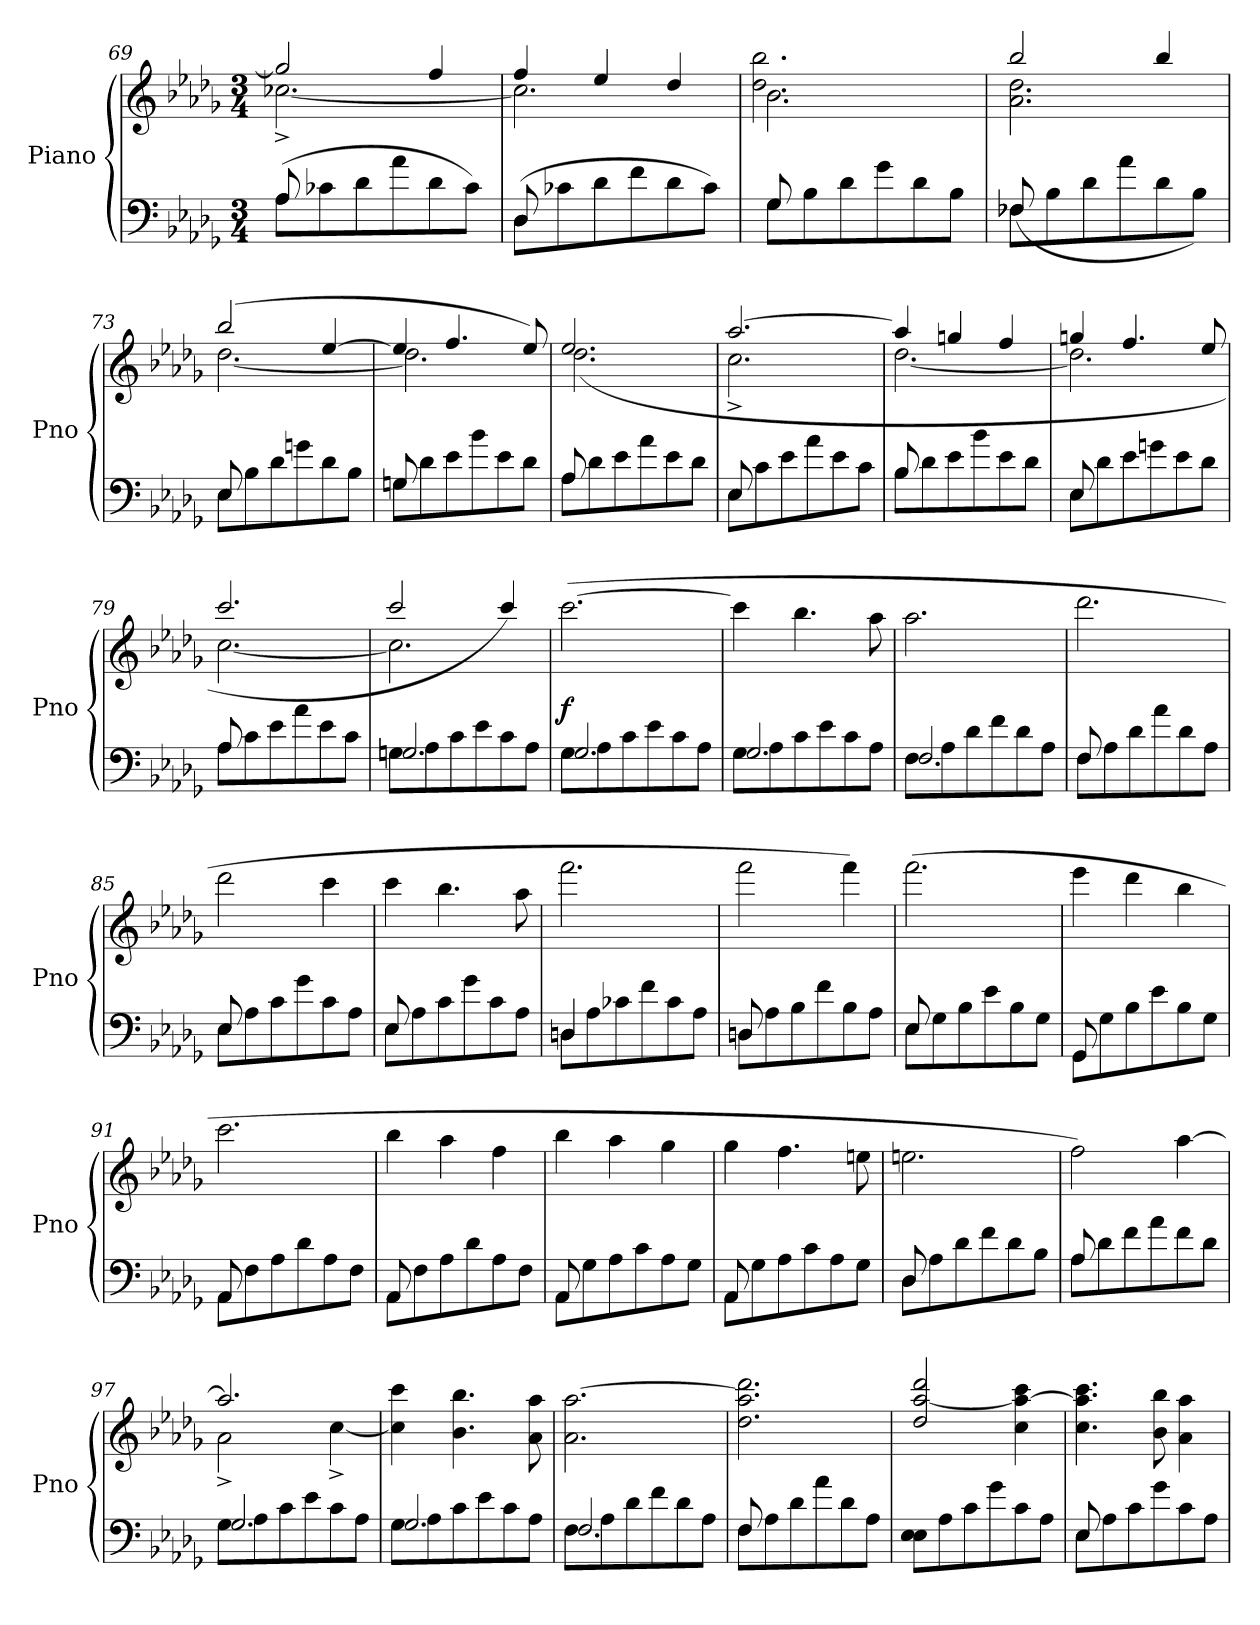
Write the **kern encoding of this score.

**kern	**kern	**dynam
*part1	*part1	*part1
*staff2	*staff1	*staff1/2
*I"Piano	*	*
*I'Pno	*	*
*clefF4	*clefG2	*
*k[b-e-a-d-g-]	*k[b-e-a-d-g-]	*
*b-:	*b-:	*
*M3/4	*M3/4	*
=69	=69	=69
*^	*^	*
(8A-\L	8A-/	2gg-/]	[2.cc-X^\	.
8c-X\	2ryy	.	.	.
8d-\	.	.	.	.
8a-\	.	.	.	.
8d-\	.	4ff/	.	.
8c-\J)	8ryy	.	.	.
=70	=70	=70	=70	=70
(8D-\L	8D-/	4ff/	2.cc-\]	.
8c-X\	2ryy	.	.	.
8d-\	.	4ee-/	.	.
8f\	.	.	.	.
8d-\	.	4dd-/	.	.
8c-\J)	8ryy	.	.	.
=71	=71	=71	=71	=71
8G-\L	8G-/	2.b-\	2.dd-\ 2.bb-\	.
8B-\	2ryy	.	.	.
8d-\	.	.	.	.
8g-\	.	.	.	.
8d-\	.	.	.	.
8B-\J	8ryy	.	.	.
=72	=72	=72	=72	=72
8F-X\L	(8F-X/	2bb-/	2.a-\ 2.dd-\	.
8B-\	2ryy	.	.	.
8d-\	.	.	.	.
8a-\	.	.	.	.
8d-\	.	4bb-/	.	.
8B-\J)	8ryy	.	.	.
=73	=73	=73	=73	=73
8E-\L	8E-/	(2bb-/	[2.dd-\	.
8B-\	2ryy	.	.	.
8d-\	.	.	.	.
8gn\	.	.	.	.
8d-\	.	[4ee-/	.	.
8B-\J	8ryy	.	.	.
=74	=74	=74	=74	=74
8Gn\L	8Gn/	4ee-/]	2.dd-\]	.
8d-\	2ryy	.	.	.
8e-\	.	4.ff/	.	.
8b-\	.	.	.	.
8e-\	.	.	.	.
8d-\J	8ryy	8ee-/)	.	.
=75	=75	=75	=75	=75
8A-\L	8A-/	2.ee-/	(2.dd-\	.
8d-\	2ryy	.	.	.
8e-\	.	.	.	.
8a-\	.	.	.	.
8e-\	.	.	.	.
8d-\J	8ryy	.	.	.
=76	=76	=76	=76	=76
8E-\L	8E-/	[2.aa-/	2.cc^\	.
8c\	2ryy	.	.	.
8e-\	.	.	.	.
8a-\	.	.	.	.
8e-\	.	.	.	.
8c\J	8ryy	.	.	.
=77	=77	=77	=77	=77
8B-\L	8B-/	4aa-/]	[2.dd-\	.
8d-\	2ryy	.	.	.
8e-\	.	4ggn/	.	.
8b-\	.	.	.	.
8e-\	.	4ff/	.	.
8d-\J	8ryy	.	.	.
=78	=78	=78	=78	=78
8E-\L	8E-/	4ggn/	2.dd-\]	.
8d-\	2ryy	.	.	.
8e-\	.	4.ff/	.	.
8gn\	.	.	.	.
8e-\	.	.	.	.
8d-\J	8ryy	8ee-/	.	.
=79	=79	=79	=79	=79
8A-\L	8A-/	2.ccc/	[2.cc\	.
8c\	2ryy	.	.	.
8e-\	.	.	.	.
8a-\	.	.	.	.
8e-\	.	.	.	.
8c\J	8ryy	.	.	.
=80	=80	=80	=80	=80
8Gn\L	2.Gn/	2ccc/	2.cc\]	.
8A-\	.	.	.	.
8c\	.	.	.	.
8e-\	.	.	.	.
8c\	.	4ccc/)	.	.
8A-\J	.	.	.	.
*	*	*v	*v	*
=81	=81	=81	=81
8G-\L	2.G-/	([2.ccc\	f
8A-\	.	.	.
8c\	.	.	.
8e-\	.	.	.
8c\	.	.	.
8A-\J	.	.	.
=82	=82	=82	=82
8G-\L	2.G-/	4ccc\]	.
8A-\	.	.	.
8c\	.	4.bb-\	.
8e-\	.	.	.
8c\	.	.	.
8A-\J	.	8aa-\	.
=83	=83	=83	=83
8F\L	2.F/	2.aa-\	.
8A-\	.	.	.
8d-\	.	.	.
8f\	.	.	.
8d-\	.	.	.
8A-\J	.	.	.
=84	=84	=84	=84
8F\L	8F/	2.ddd-\	.
8A-\	2ryy	.	.
8d-\	.	.	.
8a-\	.	.	.
8d-\	.	.	.
8A-\J	8ryy	.	.
=85	=85	=85	=85
8E-\L	8E-/	2ddd-\	.
8A-\	2ryy	.	.
8c\	.	.	.
8g-\	.	.	.
8c\	.	4ccc\	.
8A-\J	8ryy	.	.
=86	=86	=86	=86
8E-\L	8E-/	4ccc\	.
8A-\	2ryy	.	.
8c\	.	4.bb-\	.
8g-\	.	.	.
8c\	.	.	.
8A-\J	8ryy	8aa-\	.
=87	=87	=87	=87
8Dn\L	4Dn/	2.fff\	.
8A-\	.	.	.
8c-X\	2ryy	.	.
8f\	.	.	.
8c-\	.	.	.
8A-\J	.	.	.
=88	=88	=88	=88
8Dn\L	8Dn/	2fff\	.
8A-\	2ryy	.	.
8B-\	.	.	.
8f\	.	.	.
8B-\	.	4fff\)	.
8A-\J	8ryy	.	.
=89	=89	=89	=89
8E-\L	8E-/	(2.fff\	.
8G-\	2ryy	.	.
8B-\	.	.	.
8e-\	.	.	.
8B-\	.	.	.
8G-\J	8ryy	.	.
=90	=90	=90	=90
8GG-\L	8GG-/	4eee-\	.
8G-\	2ryy	.	.
8B-\	.	4ddd-\	.
8e-\	.	.	.
8B-\	.	4bb-\	.
8G-\J	8ryy	.	.
=91	=91	=91	=91
8AA-\L	8AA-/	2.ccc\	.
8F\	2ryy	.	.
8A-\	.	.	.
8d-\	.	.	.
8A-\	.	.	.
8F\J	8ryy	.	.
=92	=92	=92	=92
8AA-\L	8AA-/	4bb-\	.
8F\	2ryy	.	.
8A-\	.	4aa-\	.
8d-\	.	.	.
8A-\	.	4ff\	.
8F\J	8ryy	.	.
=93	=93	=93	=93
8AA-\L	8AA-/	4bb-\	.
8G-\	2ryy	.	.
8A-\	.	4aa-\	.
8c\	.	.	.
8A-\	.	4gg-\	.
8G-\J	8ryy	.	.
=94	=94	=94	=94
8AA-\L	8AA-/	4gg-\	.
8G-\	2ryy	.	.
8A-\	.	4.ff\	.
8c\	.	.	.
8A-\	.	.	.
8G-\J	8ryy	8een\	.
=95	=95	=95	=95
8D-\L	8D-/	2.een\	.
8A-\	2ryy	.	.
8d-\	.	.	.
8f\	.	.	.
8d-\	.	.	.
8B-\J	8ryy	.	.
=96	=96	=96	=96
8A-\L	8A-/	2ff\)	.
8d-\	2ryy	.	.
8f\	.	.	.
8a-\	.	.	.
8f\	.	[4aa-\	.
8d-\J	8ryy	.	.
=97	=97	=97	=97
*	*	*^	*
8G-\L	2.G-/	2.aa-/]	2a-^\	.
8A-\	.	.	.	.
8c\	.	.	.	.
8e-\	.	.	.	.
8c\	.	.	[4cc^\	.
8A-\J	.	.	.	.
*	*	*v	*v	*
=98	=98	=98	=98
8G-\L	2.G-/	4cc]\ 4ccc\	.
8A-\	.	.	.
8c\	.	4.b-\ 4.bb-\	.
8e-\	.	.	.
8c\	.	.	.
8A-\J	.	8a-\ 8aa-\	.
=99	=99	=99	=99
8F\L	2.F/	2.a-\ [2.aa-\	.
8A-\	.	.	.
8d-\	.	.	.
8f\	.	.	.
8d-\	.	.	.
8A-\J	.	.	.
=100	=100	=100	=100
8F\L	8F/	2.dd-\ 2.aa-]\ 2.ddd-\	.
8A-\	2ryy	.	.
8d-\	.	.	.
8a-\	.	.	.
8d-\	.	.	.
8A-\J	8ryy	.	.
*v	*v	*	*
=101	=101	=101
8E-/ 8E-/L	2dd-/ [2aa-/ 2ddd-/	.
8A-\	.	.
8c\	.	.
8g-\	.	.
8c\	4cc\ 4aa-_\ 4ccc\	.
8A-\J	.	.
=102	=102	=102
*^	*	*
8E-\L	8E-/	4.cc\ 4.aa-]\ 4.ccc\	.
8A-\	2ryy	.	.
8c\	.	.	.
8g-\	.	8b-\ 8bb-\	.
8c\	.	4a-\ 4aa-\	.
8A-\J	8ryy	.	.
*v	*v	*	*
=	=	=
*-	*-	*-
